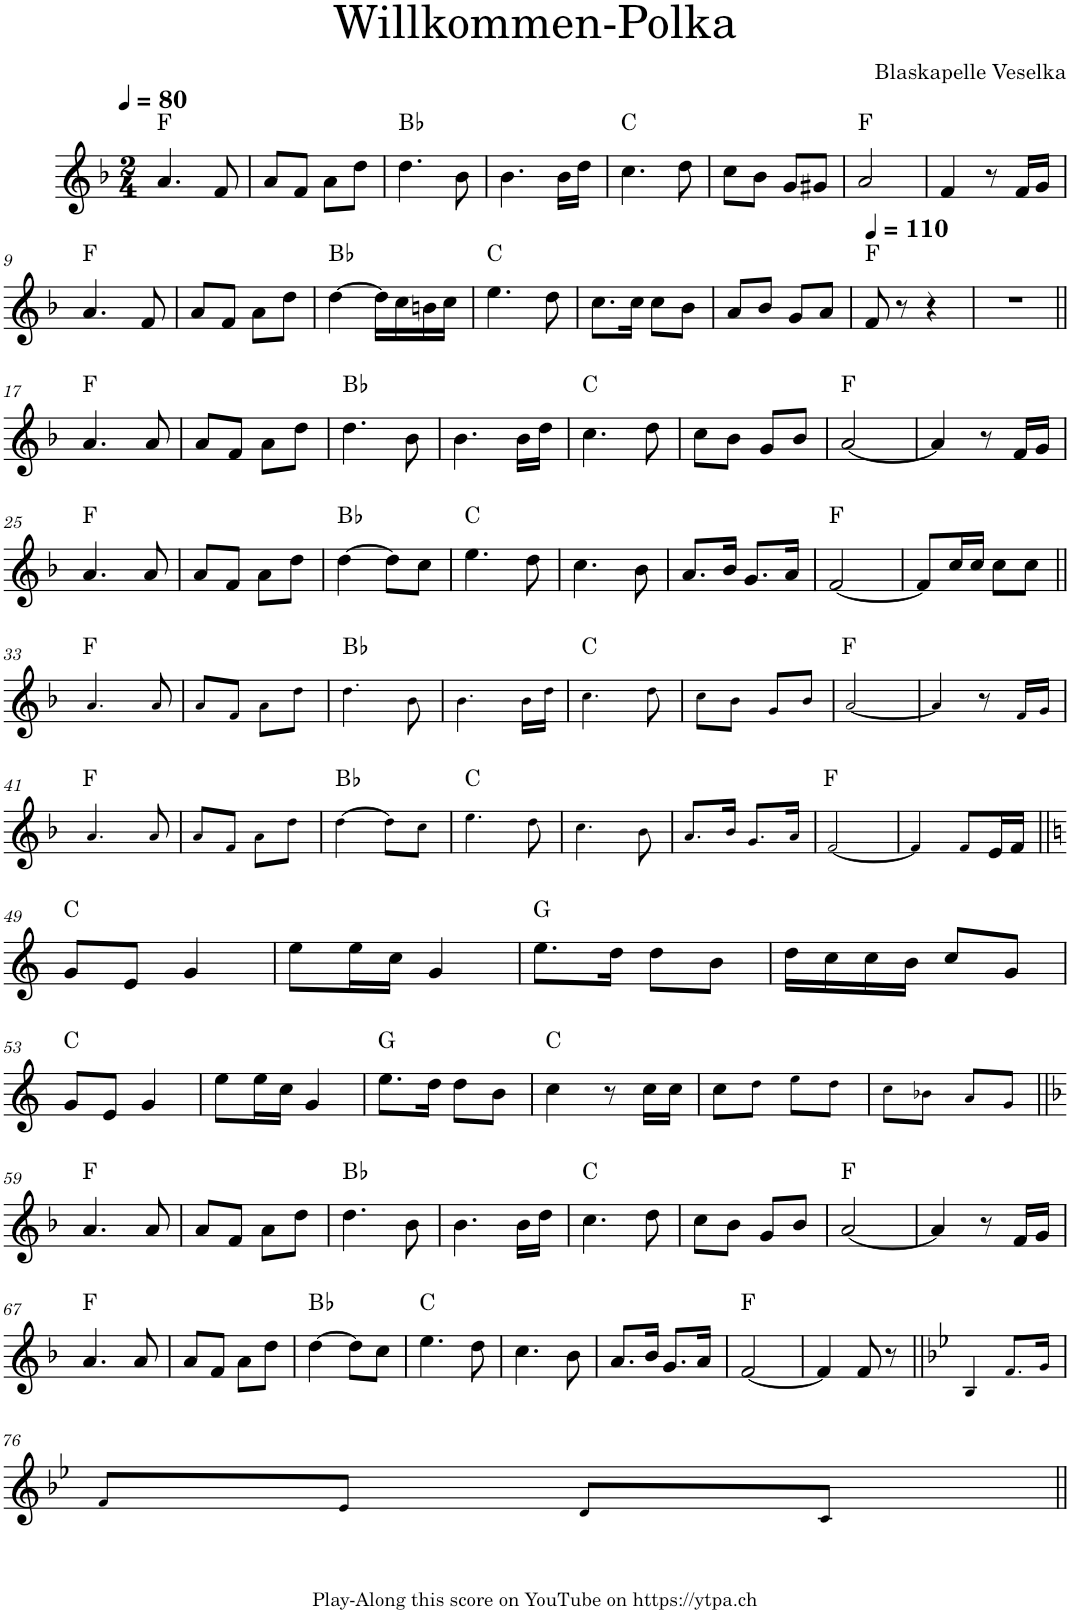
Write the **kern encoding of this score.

**kern	**harte
*part1	*part1
*staff1	*
*I"Piano	*
*I'Pno.	*
*clefG2	*
*k[b-]	*
*M2/4	*
*MM80	*
=1	=1
4.a/	F:maj
8f/	.
=2	=2
8a/L	.
8f/J	.
8a\L	.
8dd\J	.
=3	=3
4.dd\	Bb:maj
8b-\	.
=4	=4
4.b-\	.
16b-\LL	.
16dd\JJ	.
=5	=5
4.cc\	C:maj
8dd\	.
=6	=6
8cc\L	.
8b-\J	.
8g/L	.
8g#X/J	.
=7	=7
2a/	F:maj
=8	=8
4f/	.
8r	.
16f/LL	.
16g/JJ	.
!!LO:LB:g=z
=9	=9
4.a/	F:maj
8f/	.
=10	=10
8a/L	.
8f/J	.
8a\L	.
8dd\J	.
=11	=11
[4dd\	Bb:maj
16dd\LL]	.
16cc\	.
16bn\	.
16cc\JJ	.
=12	=12
4.ee\	C:maj
8dd\	.
=13	=13
8.cc\L	.
16cc\Jk	.
8cc\L	.
8b-\J	.
=14	=14
8a/L	.
8b-/J	.
8g/L	.
8a/J	.
=15	=15
*MM110	*
8f/	F:maj
8r	.
4r	.
=16	=16
2r	.
!!LO:LB:g=z
=17||	=17||
4.a/	F:maj
8a/	.
=18	=18
8a/L	.
8f/J	.
8a\L	.
8dd\J	.
=19	=19
4.dd\	Bb:maj
8b-\	.
=20	=20
4.b-\	.
16b-\LL	.
16dd\JJ	.
=21	=21
4.cc\	C:maj
8dd\	.
=22	=22
8cc\L	.
8b-\J	.
8g/L	.
8b-/J	.
=23	=23
[2a/	F:maj
=24	=24
4a/]	.
8r	.
16f/LL	.
16g/JJ	.
!!LO:LB:g=z
=25	=25
4.a/	F:maj
8a/	.
=26	=26
8a/L	.
8f/J	.
8a\L	.
8dd\J	.
=27	=27
[4dd\	Bb:maj
8dd\L]	.
8cc\J	.
=28	=28
4.ee\	C:maj
8dd\	.
=29	=29
4.cc\	.
8b-\	.
=30	=30
8.a/L	.
16b-/Jk	.
8.g/L	.
16a/Jk	.
=31	=31
[2f/	F:maj
=32	=32
8f/L]	.
16cc/L	.
16cc/JJ	.
8cc\L	.
8cc\J	.
!!LO:LB:g=z
=33||	=33||
4.a!/	F:maj
8a!/	.
=34	=34
8a!/L	.
8f!/J	.
8a!\L	.
8dd!\J	.
=35	=35
4.dd!\	Bb:maj
8b-!\	.
=36	=36
4.b-!\	.
16b-!\LL	.
16dd!\JJ	.
=37	=37
4.cc!\	C:maj
8dd!\	.
=38	=38
8cc!\L	.
8b-!\J	.
8g!/L	.
8b-!/J	.
=39	=39
[2a!/	F:maj
=40	=40
4a!/]	.
8r	.
16f!/LL	.
16g!/JJ	.
!!LO:LB:g=z
=41	=41
4.a!/	F:maj
8a!/	.
=42	=42
8a!/L	.
8f!/J	.
8a!\L	.
8dd!\J	.
=43	=43
[4dd!\	Bb:maj
8dd!\L]	.
8cc!\J	.
=44	=44
4.ee!\	C:maj
8dd!\	.
=45	=45
4.cc!\	.
8b-!\	.
=46	=46
8.a!/L	.
16b-!/Jk	.
8.g!/L	.
16a!/Jk	.
=47	=47
[2f!/	F:maj
=48	=48
4f!/]	.
8f!/L	.
16e/L	.
16f/JJ	.
!!LO:LB:g=z
=49||	=49||
*k[]	*
8g/L	C:maj
8e/J	.
4g/	.
=50	=50
8ee\L	.
16ee\L	.
16cc\JJ	.
4g/	.
=51	=51
8.ee\L	G:maj
16dd\Jk	.
8dd\L	.
8b\J	.
=52	=52
16dd\LL	.
16cc\	.
16cc\	.
16b\JJ	.
8cc/L	.
8g/J	.
!!LO:LB:g=z
=53	=53
8g/L	C:maj
8e/J	.
4g/	.
=54	=54
8ee\L	.
16ee\L	.
16cc\JJ	.
4g/	.
=55	=55
8.ee\L	G:maj
16dd\Jk	.
8dd\L	.
8b\J	.
=56	=56
4cc\	C:maj
8r	.
16cc\LL	.
16cc\JJ	.
=57	=57
8cc\L	.
8dd!\J	.
8ee!\L	.
8dd!\J	.
=58	=58
8cc!\L	.
8b-X!\J	.
8a!/L	.
8g!/J	.
!!LO:LB:g=z
=59||	=59||
*k[b-]	*
4.a/	F:maj
8a/	.
=60	=60
8a/L	.
8f/J	.
8a\L	.
8dd\J	.
=61	=61
4.dd\	Bb:maj
8b-\	.
=62	=62
4.b-\	.
16b-\LL	.
16dd\JJ	.
=63	=63
4.cc\	C:maj
8dd\	.
=64	=64
8cc\L	.
8b-\J	.
8g/L	.
8b-/J	.
=65	=65
[2a/	F:maj
=66	=66
4a/]	.
8r	.
16f/LL	.
16g/JJ	.
!!LO:LB:g=z
=67	=67
4.a/	F:maj
8a/	.
=68	=68
8a/L	.
8f/J	.
8a\L	.
8dd\J	.
=69	=69
[4dd\	Bb:maj
8dd\L]	.
8cc\J	.
=70	=70
4.ee\	C:maj
8dd\	.
=71	=71
4.cc\	.
8b-\	.
=72	=72
8.a/L	.
16b-/Jk	.
8.g/L	.
16a/Jk	.
=73	=73
[2f/	F:maj
=74	=74
4f/]	.
8f/	.
8r	.
=75||	=75||
*k[b-e-]	*
4B-!/	.
8.f!/L	.
16g!/Jk	.
!!LO:LB:g=z
=76	=76
8f!/L	.
8e-!/J	.
8d!/L	.
8c!/J	.
=||	=||
*-	*-
